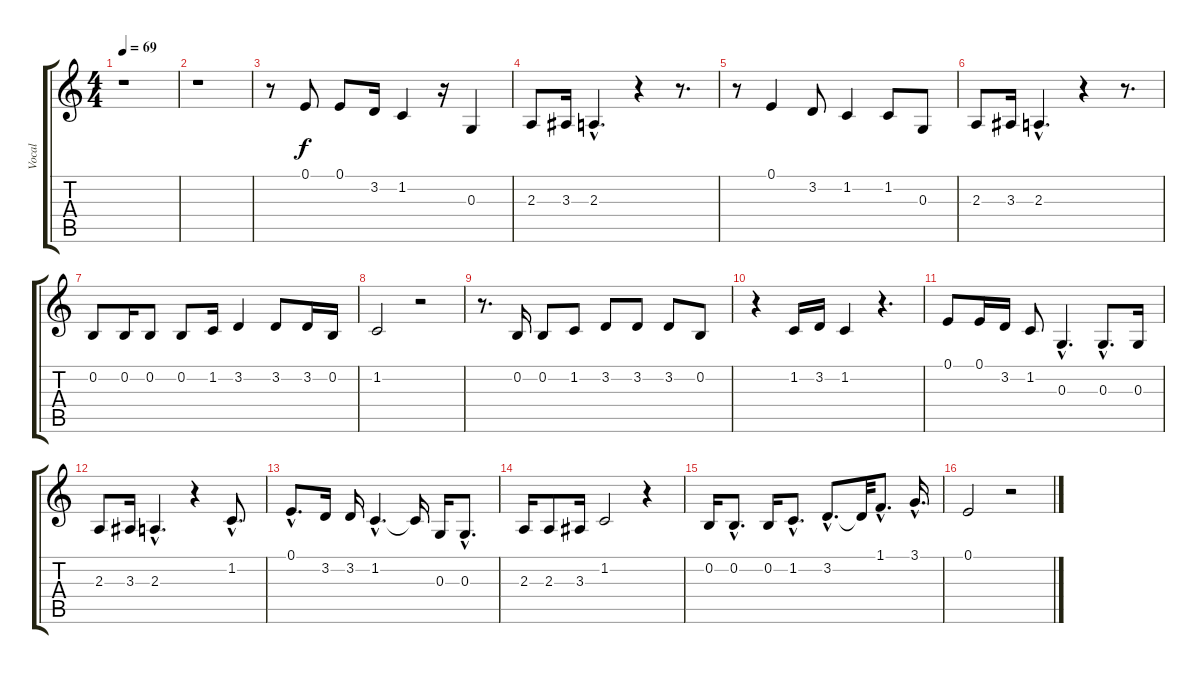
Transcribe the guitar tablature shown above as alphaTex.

\track ("Vocal" "Vocal") {instrument sopranosax}
\staff {score tabs}
\tuning (E4 B3 G3 D3 A2 E2) {hide}
\ts (4 4)
\tempo 69
\clef g2
\ks c
r.1{dy f instrument sopranosax} |
r.1 |
r.8 0.1.8 0.1.8 3.2.16 1.2.4 r.16 0.3.4 |
2.3.8 3.3.16 2.3{hac}.4{d} r.4 r.8{d} |
r.8 0.1.4 3.2.8 1.2.4 1.2.8 0.3.8 |
2.3.8 3.3.16 2.3{hac}.4{d} r.4 r.8{d} |
0.2.8 0.2.16 0.2.8 0.2.8 1.2.16 3.2.4 3.2.8 3.2.16 0.2.16 |
1.2.2 r.2 |
r.8{d} 0.2.16 0.2.8 1.2.8 3.2.8 3.2.8 3.2.8 0.2.8 |
r.4 1.2.16 3.2.16 1.2.4 r.4{d} |
0.1.8 0.1.16 3.2.16 1.2.8 0.3{hac}.4{d} 0.3{hac}.8{d} 0.3.16 |
2.3.8 3.3.16 2.3{hac}.4{d} r.4 1.2{hac}.8{d} |
0.1{hac}.8{d} 3.2.16 3.2.16 1.2{hac}.4{d} 1.2{t}.16 0.3.16 0.3{hac}.8{d} |
2.3.16 2.3.8 3.3.16 1.2.2 r.4 |
0.2.16 0.2{hac}.8{d} 0.2.16 1.2{hac}.8{d} 3.2{hac}.8{d} 3.2{t}.32 1.1{hac}.8{d} 3.1{hac}.16{d} |
0.1.2 r.2
